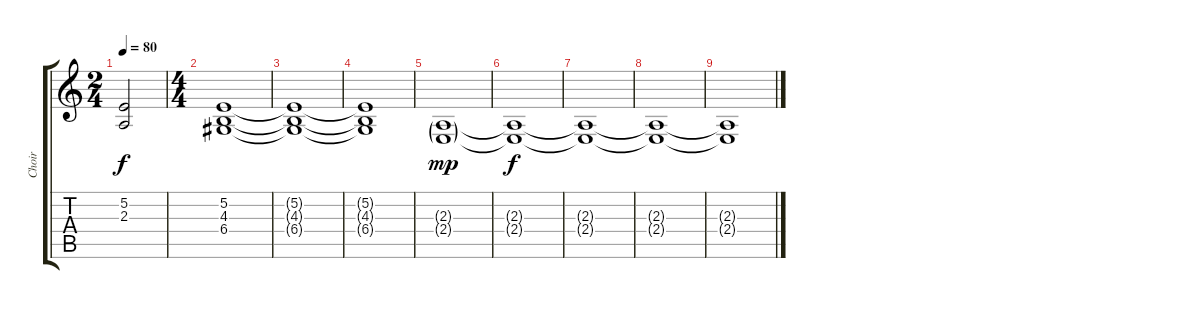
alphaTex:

\track ("Choir" "Choir") {instrument choiraahs}
\staff {score tabs}
\tuning (E4 B3 G3 D3 A2 E2) {hide}
\ts (2 4)
\tempo 80
\clef g2
\ks c
(5.2{t} 2.3{t}).2{dy f} |
\ts (4 4)
(5.2 4.3 6.4).1 |
(5.2{t} 4.3{t} 6.4{t}).1 |
(5.2{t} 4.3{t} 6.4{t}).1 |
(2.3{g} 2.4{g}).1{dy mp} |
(2.3{t} 2.4{t}).1{dy f volume 0} |
(2.3{t} 2.4{t}).1 |
(2.3{t} 2.4{t}).1 |
(2.3{t} 2.4{t}).1
